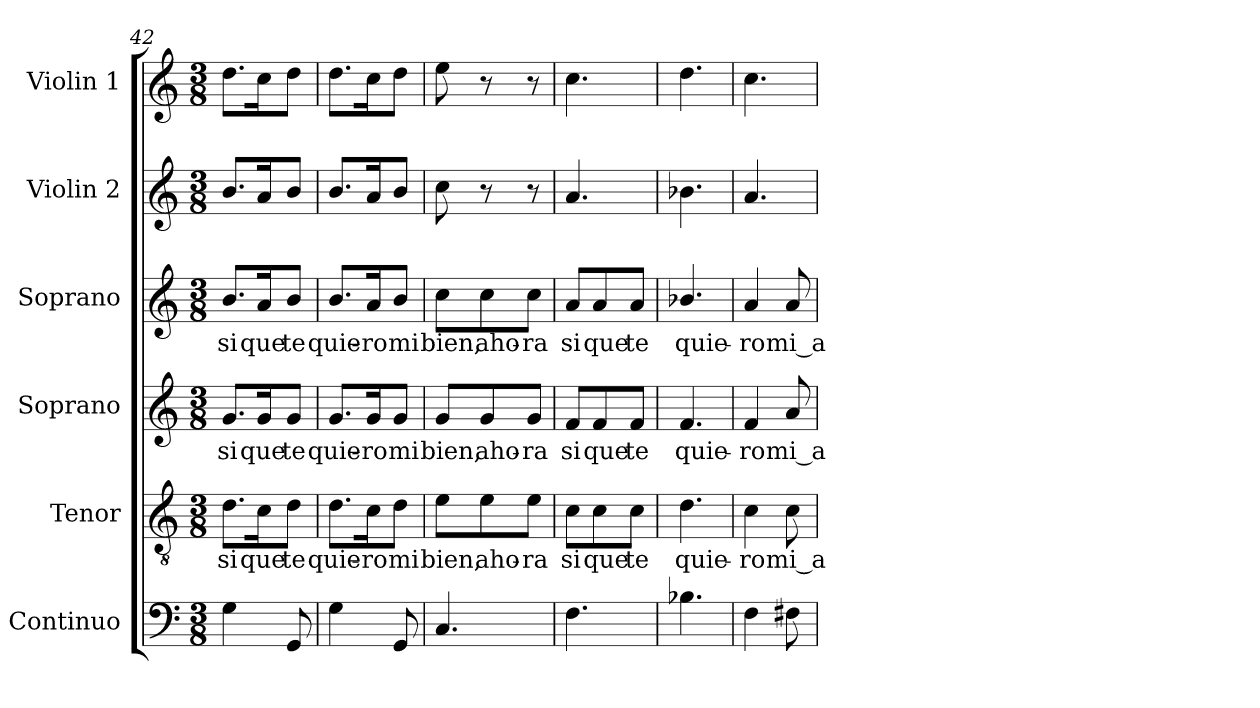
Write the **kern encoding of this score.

**kern	**kern	**text	**kern	**text	**kern	**text	**kern	**kern
*part6	*part5	*part5	*part4	*part4	*part3	*part3	*part2	*part1
*staff6	*staff5	*staff5	*staff4	*staff4	*staff3	*staff3	*staff2	*staff1
*I"Continuo	*I"Tenor	*	*I"Soprano	*	*I"Soprano	*	*I"Violin 2	*I"Violin 1
*I'Cont.	*I'T.	*	*I'A.	*	*I'S.	*	*I'Vln. 2	*I'Vln. 1
!!LO:PB:g=z
*clefF4	*clefGv2	*	*clefG2	*	*clefG2	*	*clefG2	*clefG2
*	*ITrd7c12	*	*	*	*	*	*	*
*k[]	*k[]	*	*k[]	*	*k[]	*	*k[]	*k[]
*C:	*C:	*	*C:	*	*C:	*	*C:	*C:
*M3/8	*M3/8	*	*M3/8	*	*M3/8	*	*M3/8	*M3/8
=42	=42	=42	=42	=42	=42	=42	=42	=42
!	!	!LO:LY:b:color=#000000	!	!	!	!	!	!
!	!	!	!	!LO:LY:b:color=#000000	!	!	!	!
!	!	!	!	!	!	!LO:LY:b:color=#000000	!	!
4Gi\	8.Di\L	si	8.gi/L	si	8.bi/L	si	8.bi/L	8.ddi\L
!	!	!LO:LY:b:color=#000000	!	!	!	!	!	!
!	!	!	!	!LO:LY:b:color=#000000	!	!	!	!
!	!	!	!	!	!	!LO:LY:b:color=#000000	!	!
.	16Ci\K	que	16gi/K	que	16ai/K	que	16ai/k	16cci\k
!	!	!LO:LY:b:color=#000000	!	!	!	!	!	!
!	!	!	!	!LO:LY:b:color=#000000	!	!	!	!
!	!	!	!	!	!	!LO:LY:b:color=#000000	!	!
8GGi/	8Di\J	te	8gi/J	te	8bi/J	te	8bi/J	8ddi\J
=43	=43	=43	=43	=43	=43	=43	=43	=43
!	!	!LO:LY:b:color=#000000	!	!	!	!	!	!
!	!	!	!	!LO:LY:b:color=#000000	!	!	!	!
!	!	!	!	!	!	!LO:LY:b:color=#000000	!	!
4Gi\	8.Di\L	quie-	8.gi/L	quie-	8.bi/L	quie-	8.bi/L	8.ddi\L
!	!	!LO:LY:b:color=#000000	!	!	!	!	!	!
!	!	!	!	!LO:LY:b:color=#000000	!	!	!	!
!	!	!	!	!	!	!LO:LY:b:color=#000000	!	!
.	16Ci\K	-ro	16gi/K	-ro	16ai/K	-ro	16ai/k	16cci\k
!	!	!LO:LY:b:color=#000000	!	!	!	!	!	!
!	!	!	!	!LO:LY:b:color=#000000	!	!	!	!
!	!	!	!	!	!	!LO:LY:b:color=#000000	!	!
8GGi/	8Di\J	mi	8gi/J	mi	8bi/J	mi	8bi/J	8ddi\J
=44	=44	=44	=44	=44	=44	=44	=44	=44
!	!	!LO:LY:b:color=#000000	!	!	!	!	!	!
!	!	!	!	!LO:LY:b:color=#000000	!	!	!	!
!	!	!	!	!	!	!LO:LY:b:color=#000000	!	!
4.Ci/	8Ei\L	bien,	8gi/L	bien,	8cci\L	bien,	8cci\	8eei\
!	!	!LO:LY:b:color=#000000	!	!	!	!	!	!
!	!	!	!	!LO:LY:b:color=#000000	!	!	!	!
!	!	!	!	!	!	!LO:LY:b:color=#000000	!	!
.	8Ei\	aho-	8gi/	aho-	8cci\	aho-	8r	8r
!	!	!LO:LY:b:color=#000000	!	!	!	!	!	!
!	!	!	!	!LO:LY:b:color=#000000	!	!	!	!
!	!	!	!	!	!	!LO:LY:b:color=#000000	!	!
.	8Ei\J	-ra	8gi/J	-ra	8cci\J	-ra	8r	8r
=45	=45	=45	=45	=45	=45	=45	=45	=45
!	!	!LO:LY:b:color=#000000	!	!	!	!	!	!
!	!	!	!	!LO:LY:b:color=#000000	!	!	!	!
!	!	!	!	!	!	!LO:LY:b:color=#000000	!	!
4.Fi\	8Ci\L	si	8fi/L	si	8ai/L	si	4.ai/	4.cci\
!	!	!LO:LY:b:color=#000000	!	!	!	!	!	!
!	!	!	!	!LO:LY:b:color=#000000	!	!	!	!
!	!	!	!	!	!	!LO:LY:b:color=#000000	!	!
.	8Ci\	que	8fi/	que	8ai/	que	.	.
!	!	!LO:LY:b:color=#000000	!	!	!	!	!	!
!	!	!	!	!LO:LY:b:color=#000000	!	!	!	!
!	!	!	!	!	!	!LO:LY:b:color=#000000	!	!
.	8Ci\J	te	8fi/J	te	8ai/J	te	.	.
=46	=46	=46	=46	=46	=46	=46	=46	=46
!	!	!LO:LY:b:color=#000000	!	!	!	!	!	!
!	!	!	!	!LO:LY:b:color=#000000	!	!	!	!
!	!	!	!	!	!	!LO:LY:b:color=#000000	!	!
4.B-Xi\	4.Di\	quie-	4.fi/	quie-	4.b-Xi/	quie-	4.b-Xi\	4.ddi\
=47	=47	=47	=47	=47	=47	=47	=47	=47
!	!	!LO:LY:b:color=#000000	!	!	!	!	!	!
!	!	!	!	!LO:LY:b:color=#000000	!	!	!	!
!	!	!	!	!	!	!LO:LY:b:color=#000000	!	!
4Fi\	4Ci\	-ro	4fi/	-ro	4ai/	-ro	4.ai/	4.cci\
!	!	!LO:LY:b:color=#000000	!	!	!	!	!	!
!	!	!	!	!LO:LY:b:color=#000000	!	!	!	!
!	!	!	!	!	!	!LO:LY:b:color=#000000	!	!
8F#Xi\	8Ci\	mi_a-	8ai/	mi_a-	8ai/	mi_a-	.	.
=	=	=	=	=	=	=	=	=
*-	*-	*-	*-	*-	*-	*-	*-	*-
